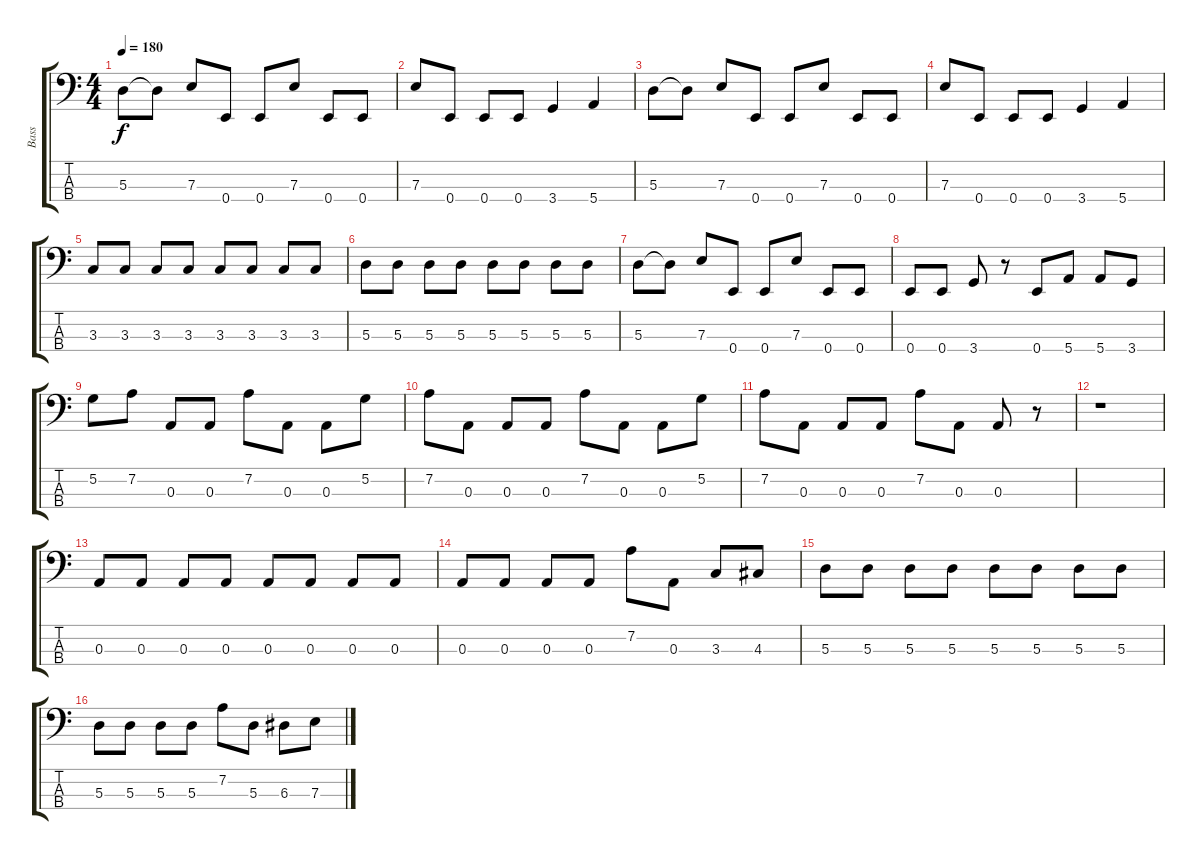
\track ("Bass" "Bass") {instrument electricbassfinger}
\staff {score tabs}
\tuning (G2 D2 A1 E1) {hide}
\ts (4 4)
\tempo 180
\clef f4
\ks c
5.3.8{dy f} 5.3{t}.8 7.3.8 0.4.8 0.4.8 7.3.8 0.4.8 0.4.8 |
7.3.8 0.4.8 0.4.8 0.4.8 3.4.4 5.4.4 |
5.3.8 5.3{t}.8 7.3.8 0.4.8 0.4.8 7.3.8 0.4.8 0.4.8 |
7.3.8 0.4.8 0.4.8 0.4.8 3.4.4 5.4.4 |
3.3.8 3.3.8 3.3.8 3.3.8 3.3.8 3.3.8 3.3.8 3.3.8 |
5.3.8 5.3.8 5.3.8 5.3.8 5.3.8 5.3.8 5.3.8 5.3.8 |
5.3.8 5.3{t}.8 7.3.8 0.4.8 0.4.8 7.3.8 0.4.8 0.4.8 |
0.4.8 0.4.8 3.4.8 r.8 0.4.8 5.4.8 5.4.8 3.4.8 |
5.2.8 7.2.8 0.3.8 0.3.8 7.2.8 0.3.8 0.3.8 5.2.8 |
7.2.8 0.3.8 0.3.8 0.3.8 7.2.8 0.3.8 0.3.8 5.2.8 |
7.2.8 0.3.8 0.3.8 0.3.8 7.2.8 0.3.8 0.3.8 r.8 |
r.1 |
0.3.8 0.3.8 0.3.8 0.3.8 0.3.8 0.3.8 0.3.8 0.3.8 |
0.3.8 0.3.8 0.3.8 0.3.8 7.2.8 0.3.8 3.3.8 4.3.8 |
5.3.8 5.3.8 5.3.8 5.3.8 5.3.8 5.3.8 5.3.8 5.3.8 |
5.3.8 5.3.8 5.3.8 5.3.8 7.2.8 5.3.8 6.3.8 7.3.8
